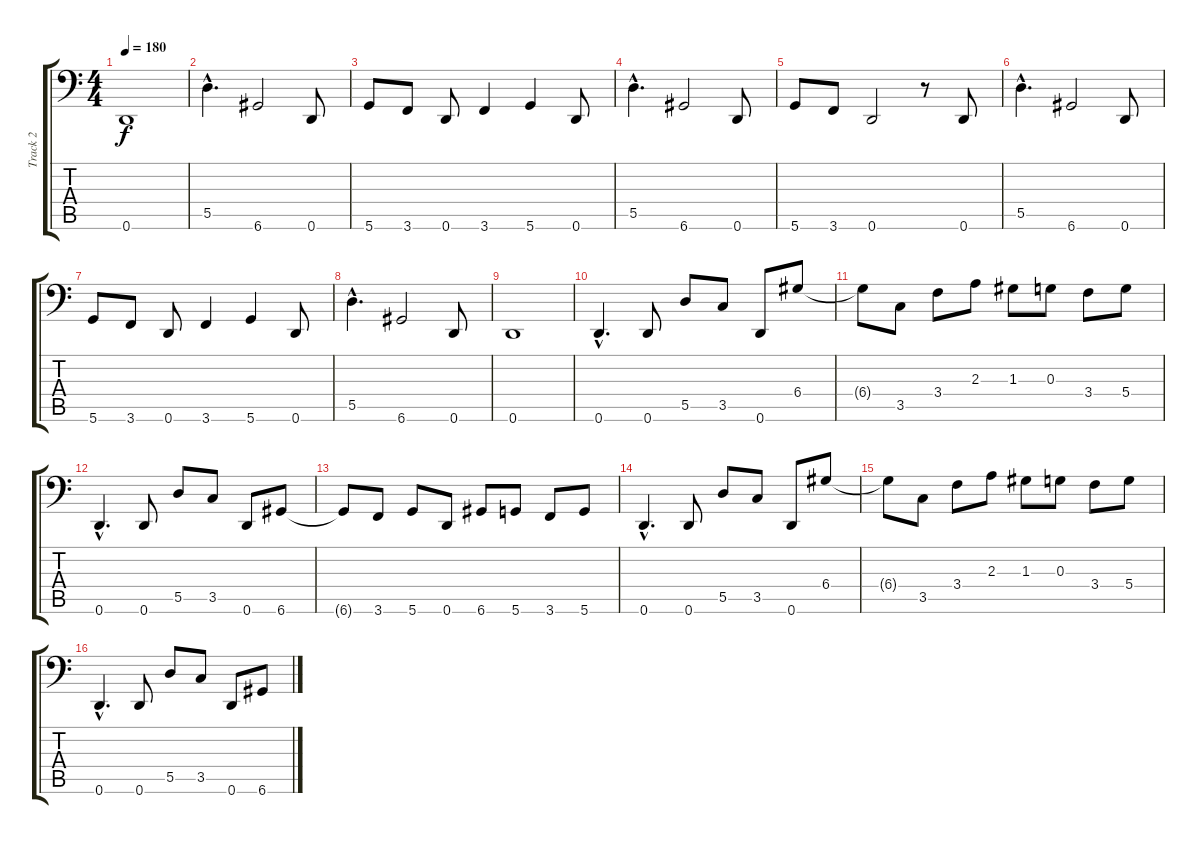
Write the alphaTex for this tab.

\track ("Track 2" "Track 2") {instrument slapbass1}
\staff {score tabs}
\tuning (E3 B2 G2 D2 A1 D1) {hide}
\ts (4 4)
\tempo 180
\clef f4
\ks c
0.6.1{dy f} |
5.5{hac}.4{d} 6.6.2 0.6.8 |
5.6.8 3.6.8 0.6.8 3.6.4 5.6.4 0.6.8 |
5.5{hac}.4{d} 6.6.2 0.6.8 |
5.6.8 3.6.8 0.6.2 r.8 0.6.8 |
5.5{hac}.4{d} 6.6.2 0.6.8 |
5.6.8 3.6.8 0.6.8 3.6.4 5.6.4 0.6.8 |
5.5{hac}.4{d} 6.6.2 0.6.8 |
0.6.1 |
0.6{hac}.4{d} 0.6.8 5.5.8 3.5.8 0.6.8 6.4.8 |
6.4{t}.8 3.5.8 3.4.8 2.3.8 1.3.8 0.3.8 3.4.8 5.4.8 |
0.6{hac}.4{d} 0.6.8 5.5.8 3.5.8 0.6.8 6.6.8 |
6.6{t}.8 3.6.8 5.6.8 0.6.8 6.6.8 5.6.8 3.6.8 5.6.8 |
0.6{hac}.4{d} 0.6.8 5.5.8 3.5.8 0.6.8 6.4.8 |
6.4{t}.8 3.5.8 3.4.8 2.3.8 1.3.8 0.3.8 3.4.8 5.4.8 |
0.6{hac}.4{d} 0.6.8 5.5.8 3.5.8 0.6.8 6.6.8
